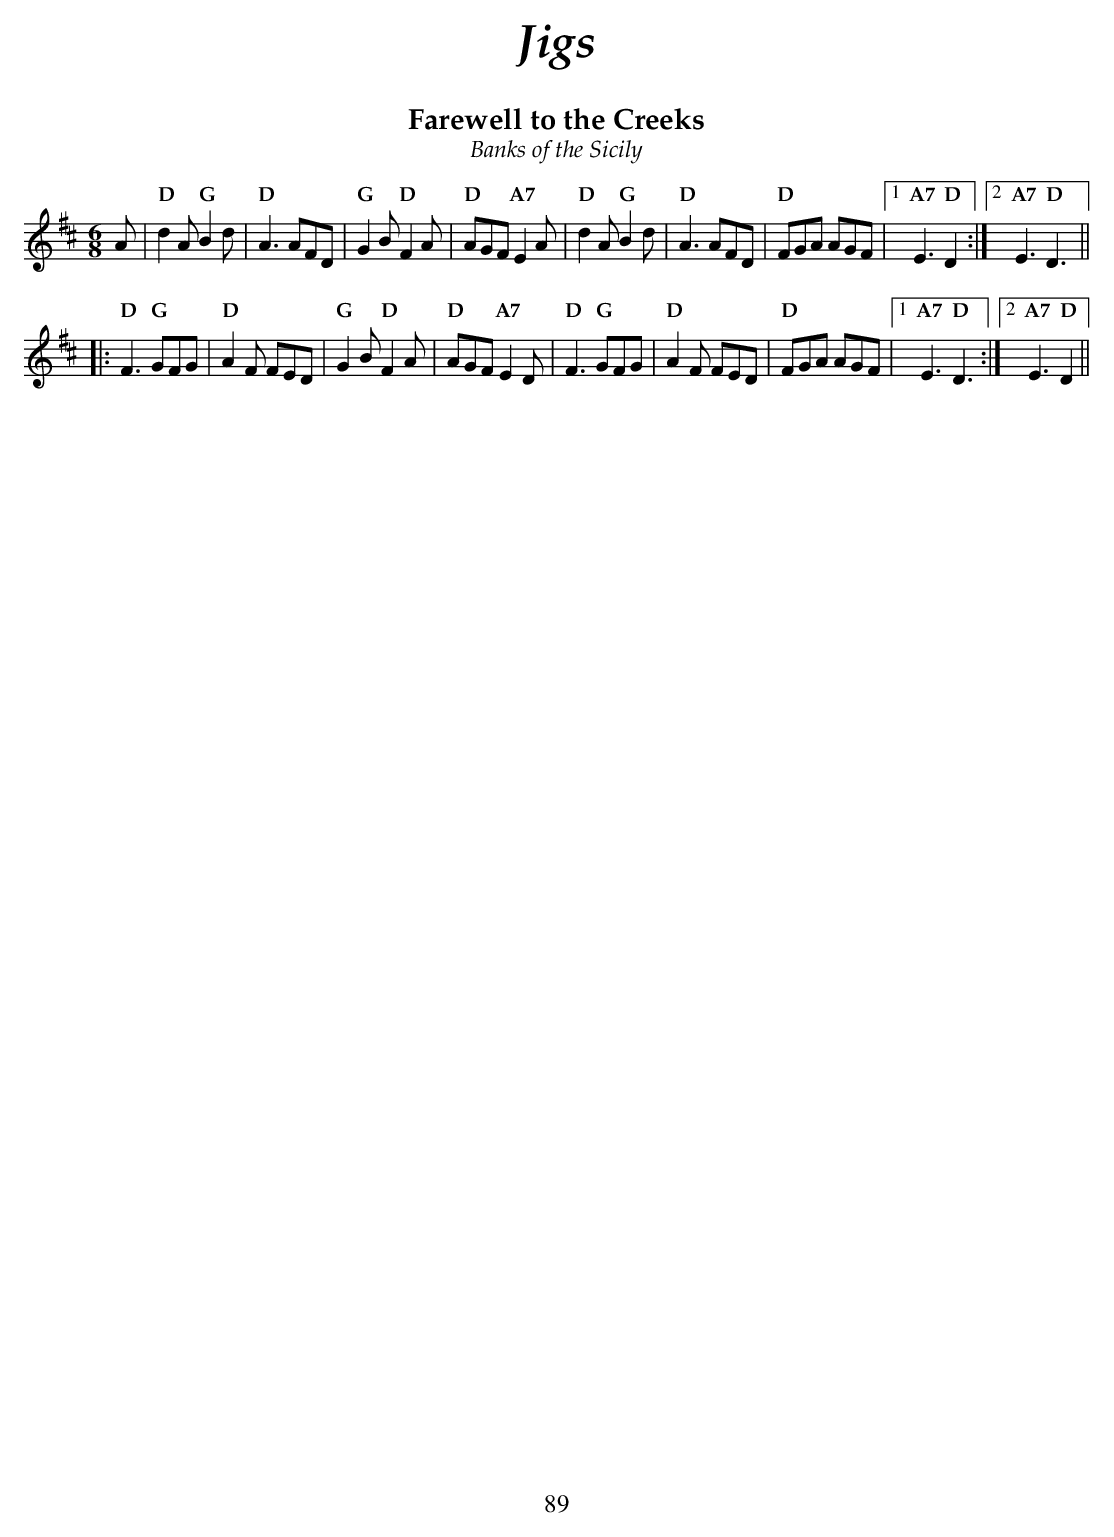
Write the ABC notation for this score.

X:1
T:Farewell to the Creeks
T:Banks of the Sicily
M:6/8
L:1/8
K:D
  A |\
"D" d2A "G" B2d   | "D" A3 AFD  | "G" G2B "D" F2A | "D" AGF "A7" E2A     |\
"D" d2A "G" B2d   | "D" A3 AFD  | "D" FGA     AGF |1 "A7"   E3  "D"  D2 :|2 "A7"   E3  "D"  D3 ||
|: "D" F3 "G" GFG | "D" A2F FED | "G" G2B "D" F2A | "D" AGF "A7" E2D     |\
   "D" F3 "G" GFG | "D" A2F FED | "D" FGA     AGF |1 "A7"   E3  "D"  D3 :|2 "A7"   E3  "D"  D2 ||
